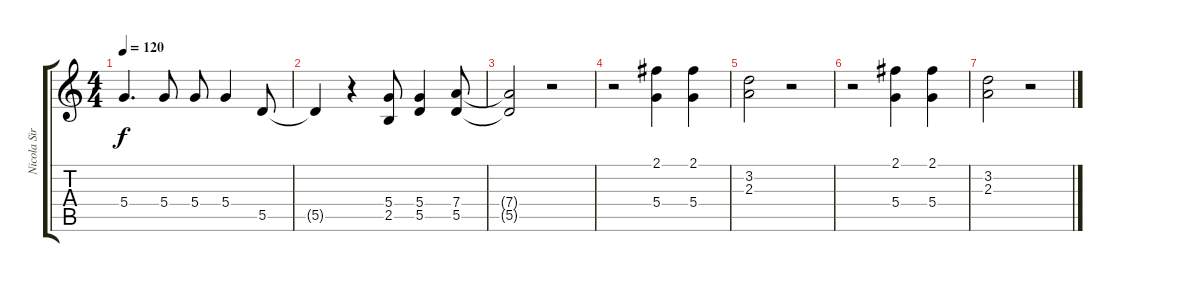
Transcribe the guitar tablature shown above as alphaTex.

\track ("Nicola Sirkis" "Nicola Sir") {instrument bassoon}
\staff {score tabs}
\tuning (E5 B4 G4 D4 A3 E3) {hide}
\ts (4 4)
\tempo 120
\clef g2
\ks c
5.4{t}.4{d dy f} 5.4.8 5.4.8 5.4.4 5.5.8 |
5.5{t}.4 r.4 (5.4 2.5).8 (5.4 5.5).4 (7.4 5.5).8 |
(7.4{t} 5.5{t}).2 r.2 |
r.2 (2.1 5.4).4 (2.1 5.4).4 |
(3.2 2.3).2 r.2 |
r.2 (2.1 5.4).4 (2.1 5.4).4 |
(3.2 2.3).2 r.2
